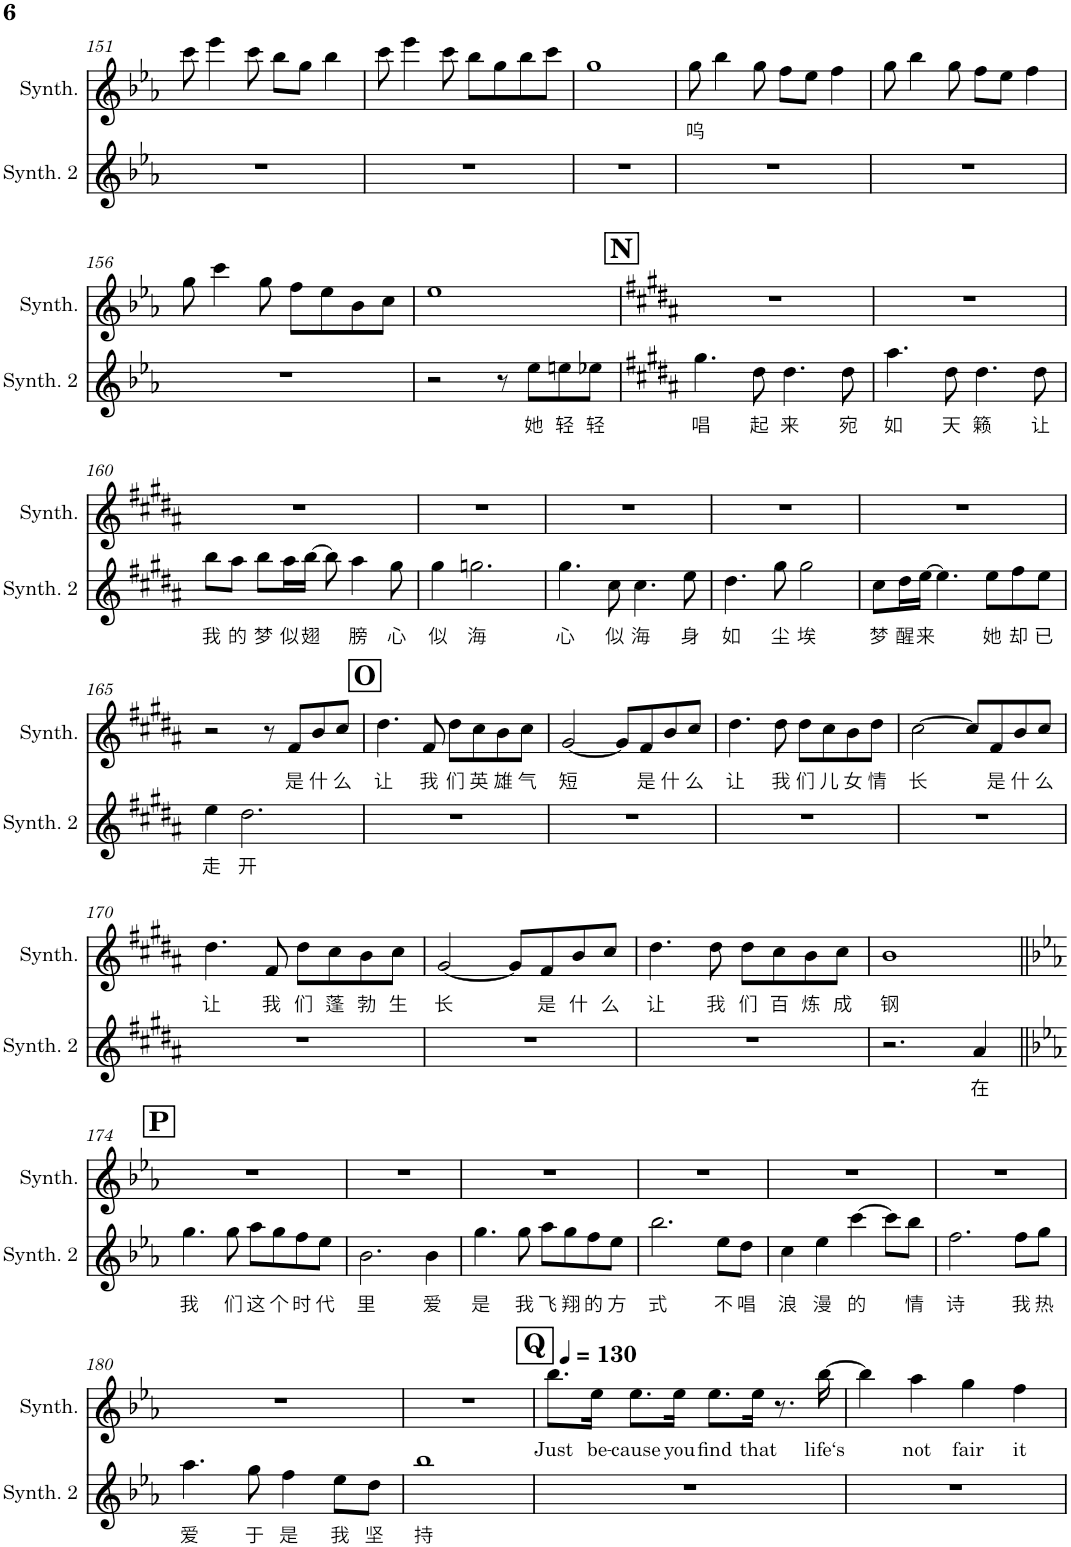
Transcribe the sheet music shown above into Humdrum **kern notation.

**kern	**text	**kern	**text
*part2	*part2	*part1	*part1
*staff2	*staff2	*staff1	*staff1
*I"合唱合成器 2	*	*I"合唱合成器	*
!!LO:PB:g=z
*clefG2	*	*clefG2	*
*k[b-e-a-]	*	*k[b-e-a-]	*
*M4/4	*	*M4/4	*
=151	=151	=151	=151
1r	.	8ccc\	.
.	.	4eee-\	.
.	.	8ccc\	.
.	.	8bb-\L	.
.	.	8gg\J	.
.	.	4bb-\	.
=152	=152	=152	=152
1r	.	8ccc\	.
.	.	4eee-\	.
.	.	8ccc\	.
.	.	8bb-\L	.
.	.	8gg\	.
.	.	8bb-\	.
.	.	8ccc\J	.
=153	=153	=153	=153
1r	.	1gg	.
=154	=154	=154	=154
!	!	!	!LO:LY:b
1r	.	8gg\	呜
.	.	4bb-\	.
.	.	8gg\	.
.	.	8ff\L	.
.	.	8ee-\J	.
.	.	4ff\	.
=155	=155	=155	=155
1r	.	8gg\	.
.	.	4bb-\	.
.	.	8gg\	.
.	.	8ff\L	.
.	.	8ee-\J	.
.	.	4ff\	.
!!LO:LB:g=z
=156	=156	=156	=156
1r	.	8gg\	.
.	.	4ccc\	.
.	.	8gg\	.
.	.	8ff\L	.
.	.	8ee-\	.
.	.	8b-\	.
.	.	8cc\J	.
=157	=157	=157	=157
2r	.	1ee-	.
8r	.	.	.
!	!LO:LY:b	!	!
8ee-\L	她	.	.
!	!LO:LY:b	!	!
8een\	轻	.	.
!	!LO:LY:b	!	!
8ee-X\J	轻	.	.
!!LO:REH:place=s1:a:B:cj:fs=14:t=N
=158	=158	=158	=158
*k[f#c#g#d#a#]	*	*k[f#c#g#d#a#]	*
!	!LO:LY:b	!	!
4.gg#\	唱	1r	.
!	!LO:LY:b	!	!
8dd#\	起	.	.
!	!LO:LY:b	!	!
4.dd#\	来	.	.
!	!LO:LY:b	!	!
8dd#\	宛	.	.
=159	=159	=159	=159
!	!LO:LY:b	!	!
4.aa#\	如	1r	.
!	!LO:LY:b	!	!
8dd#\	天	.	.
!	!LO:LY:b	!	!
4.dd#\	籁	.	.
!	!LO:LY:b	!	!
8dd#\	让	.	.
!!LO:LB:g=z
=160	=160	=160	=160
!	!LO:LY:b	!	!
8bb\L	我	1r	.
!	!LO:LY:b	!	!
8aa#\J	的	.	.
!	!LO:LY:b	!	!
8bb\L	梦	.	.
!	!LO:LY:b	!	!
16aa#\L	似	.	.
!	!LO:LY:b	!	!
[16bb\JJ	翅	.	.
8bb\]	.	.	.
!	!LO:LY:b	!	!
4aa#\	膀	.	.
!	!LO:LY:b	!	!
8gg#\	心	.	.
=161	=161	=161	=161
!	!LO:LY:b	!	!
4gg#\	似	1r	.
!	!LO:LY:b	!	!
2.ggn\	海	.	.
=162	=162	=162	=162
!	!LO:LY:b	!	!
4.gg#\	心	1r	.
!	!LO:LY:b	!	!
8cc#\	似	.	.
!	!LO:LY:b	!	!
4.cc#\	海	.	.
!	!LO:LY:b	!	!
8ee\	身	.	.
=163	=163	=163	=163
!	!LO:LY:b	!	!
4.dd#\	如	1r	.
!	!LO:LY:b	!	!
8gg#\	尘	.	.
!	!LO:LY:b	!	!
2gg#\	埃	.	.
=164	=164	=164	=164
!	!LO:LY:b	!	!
8cc#\L	梦	1r	.
!	!LO:LY:b	!	!
16dd#\L	醒	.	.
!	!LO:LY:b	!	!
[16ee\JJ	来	.	.
4.ee\]	.	.	.
!	!LO:LY:b	!	!
8ee\L	她	.	.
!	!LO:LY:b	!	!
8ff#\	却	.	.
!	!LO:LY:b	!	!
8ee\J	已	.	.
!!LO:LB:g=z
=165	=165	=165	=165
!	!LO:LY:b	!	!
4ee\	走	2r	.
!	!LO:LY:b	!	!
2.dd#\	开	.	.
.	.	8r	.
!	!	!	!LO:LY:b
.	.	8f#/L	是
!	!	!	!LO:LY:b
.	.	8b/	什
!	!	!	!LO:LY:b
.	.	8cc#/J	么
!!LO:REH:place=s1:a:B:cj:fs=14:t=O
=166	=166	=166	=166
!	!	!	!LO:LY:b
1r	.	4.dd#\	让
!	!	!	!LO:LY:b
.	.	8f#/	我
!	!	!	!LO:LY:b
.	.	8dd#\L	们
!	!	!	!LO:LY:b
.	.	8cc#\	英
!	!	!	!LO:LY:b
.	.	8b\	雄
!	!	!	!LO:LY:b
.	.	8cc#\J	气
=167	=167	=167	=167
!	!	!	!LO:LY:b
1r	.	[2g#/	短
.	.	8g#/L]	.
!	!	!	!LO:LY:b
.	.	8f#/	是
!	!	!	!LO:LY:b
.	.	8b/	什
!	!	!	!LO:LY:b
.	.	8cc#/J	么
=168	=168	=168	=168
!	!	!	!LO:LY:b
1r	.	4.dd#\	让
!	!	!	!LO:LY:b
.	.	8dd#\	我
!	!	!	!LO:LY:b
.	.	8dd#\L	们
!	!	!	!LO:LY:b
.	.	8cc#\	儿
!	!	!	!LO:LY:b
.	.	8b\	女
!	!	!	!LO:LY:b
.	.	8dd#\J	情
=169	=169	=169	=169
!	!	!	!LO:LY:b
1r	.	[2cc#\	长
.	.	8cc#/L]	.
!	!	!	!LO:LY:b
.	.	8f#/	是
!	!	!	!LO:LY:b
.	.	8b/	什
!	!	!	!LO:LY:b
.	.	8cc#/J	么
!!LO:LB:g=z
=170	=170	=170	=170
!	!	!	!LO:LY:b
1r	.	4.dd#\	让
!	!	!	!LO:LY:b
.	.	8f#/	我
!	!	!	!LO:LY:b
.	.	8dd#\L	们
!	!	!	!LO:LY:b
.	.	8cc#\	蓬
!	!	!	!LO:LY:b
.	.	8b\	勃
!	!	!	!LO:LY:b
.	.	8cc#\J	生
=171	=171	=171	=171
!	!	!	!LO:LY:b
1r	.	[2g#/	长
.	.	8g#/L]	.
!	!	!	!LO:LY:b
.	.	8f#/	是
!	!	!	!LO:LY:b
.	.	8b/	什
!	!	!	!LO:LY:b
.	.	8cc#/J	么
=172	=172	=172	=172
!	!	!	!LO:LY:b
1r	.	4.dd#\	让
!	!	!	!LO:LY:b
.	.	8dd#\	我
!	!	!	!LO:LY:b
.	.	8dd#\L	们
!	!	!	!LO:LY:b
.	.	8cc#\	百
!	!	!	!LO:LY:b
.	.	8b\	炼
!	!	!	!LO:LY:b
.	.	8cc#\J	成
=173	=173	=173	=173
!	!	!	!LO:LY:b
2.r	.	1b	钢
!	!LO:LY:b	!	!
4a#/	在	.	.
!!LO:LB:g=z
!!LO:REH:place=s1:a:B:cj:fs=14:t=P
=174||	=174||	=174||	=174||
*k[b-e-a-]	*	*k[b-e-a-]	*
!	!LO:LY:b	!	!
4.gg\	我	1r	.
!	!LO:LY:b	!	!
8gg\	们	.	.
!	!LO:LY:b	!	!
8aa-\L	这	.	.
!	!LO:LY:b	!	!
8gg\	个	.	.
!	!LO:LY:b	!	!
8ff\	时	.	.
!	!LO:LY:b	!	!
8ee-\J	代	.	.
=175	=175	=175	=175
!	!LO:LY:b	!	!
2.b-\	里	1r	.
!	!LO:LY:b	!	!
4b-\	爱	.	.
=176	=176	=176	=176
!	!LO:LY:b	!	!
4.gg\	是	1r	.
!	!LO:LY:b	!	!
8gg\	我	.	.
!	!LO:LY:b	!	!
8aa-\L	飞	.	.
!	!LO:LY:b	!	!
8gg\	翔	.	.
!	!LO:LY:b	!	!
8ff\	的	.	.
!	!LO:LY:b	!	!
8ee-\J	方	.	.
=177	=177	=177	=177
!	!LO:LY:b	!	!
2.bb-\	式	1r	.
!	!LO:LY:b	!	!
8ee-\L	不	.	.
!	!LO:LY:b	!	!
8dd\J	唱	.	.
=178	=178	=178	=178
!	!LO:LY:b	!	!
4cc\	浪	1r	.
!	!LO:LY:b	!	!
4ee-\	漫	.	.
!	!LO:LY:b	!	!
[4ccc\	的	.	.
8ccc\L]	.	.	.
!	!LO:LY:b	!	!
8bb-\J	情	.	.
=179	=179	=179	=179
!	!LO:LY:b	!	!
2.ff\	诗	1r	.
!	!LO:LY:b	!	!
8ff\L	我	.	.
!	!LO:LY:b	!	!
8gg\J	热	.	.
!!LO:LB:g=z
=180	=180	=180	=180
!	!LO:LY:b	!	!
4.aa-\	爱	1r	.
!	!LO:LY:b	!	!
8gg\	于	.	.
!	!LO:LY:b	!	!
4ff\	是	.	.
!	!LO:LY:b	!	!
8ee-\L	我	.	.
!	!LO:LY:b	!	!
8dd\J	坚	.	.
=181	=181	=181	=181
!	!LO:LY:b	!	!
1bb-	持	1r	.
=182	=182	=182	=182
!!LO:REH:place=s1:a:B:cj:fs=14:t=Q
*	*	*MM130	*
!	!	!	!LO:LY:b
1r	.	8.bb-\L	Just
!	!	!	!LO:LY:b
.	.	16ee-\Jk	be-
!	!	!	!LO:LY:b
.	.	8.ee-\L	-cause
!	!	!	!LO:LY:b
.	.	16ee-\Jk	you
!	!	!	!LO:LY:b
.	.	8.ee-\L	find
!	!	!	!LO:LY:b
.	.	16ee-\Jk	that
.	.	8.r	.
!	!	!	!LO:LY:b
.	.	[16bb-\	life‘s
=183	=183	=183	=183
1r	.	4bb-\]	.
!	!	!	!LO:LY:b
.	.	4aa-\	not
!	!	!	!LO:LY:b
.	.	4gg\	fair
!	!	!	!LO:LY:b
.	.	4ff\	it
=	=	=	=
*-	*-	*-	*-
